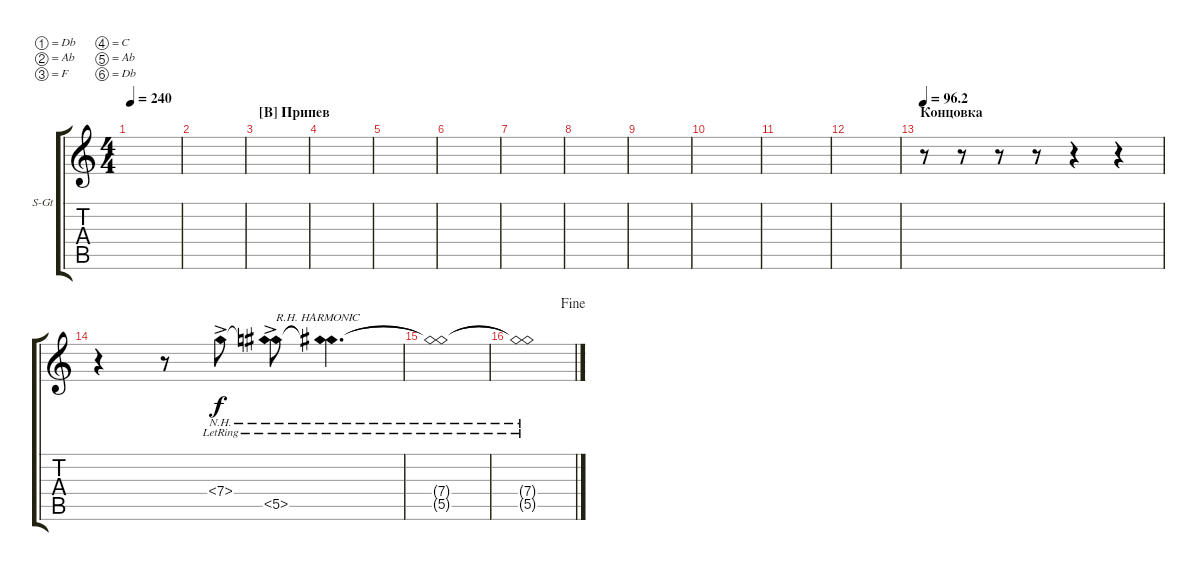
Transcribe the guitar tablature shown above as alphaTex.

\defaultSystemsLayout 4
\bracketExtendMode groupsimilarinstruments
\firstSystemTrackNameOrientation horizontal
\otherSystemsTrackNameOrientation horizontal
\track ("1st string is up C#" "S-Gt") {instrument acousticguitarsteel}
\staff {score tabs}
\tuning (Db4 Ab3 F3 C3 Ab2 Db2)
\ts (4 4)
\tempo 240
\clef g2
\ks c
|
|
\section ("B" "Припев")
|
|
|
|
|
|
|
|
|
|
\section ("" "Концовка")
\tempo
96.2 r.8 r.8 r.8 r.8 r.4 r.4 |
r.4 r.8 7.4{nh ac lr}.8 (5.5{nh ac lr} 7.4{nh lr t}).8{txt "R.H. HARMONIC"} (7.4{nh lr t} 5.5{nh lr t}).4{d} |
(7.4{nh lr t} 5.5{nh lr t}).1 |
\jump fine
(5.5{nh lr t} 7.4{nh lr t}).1
